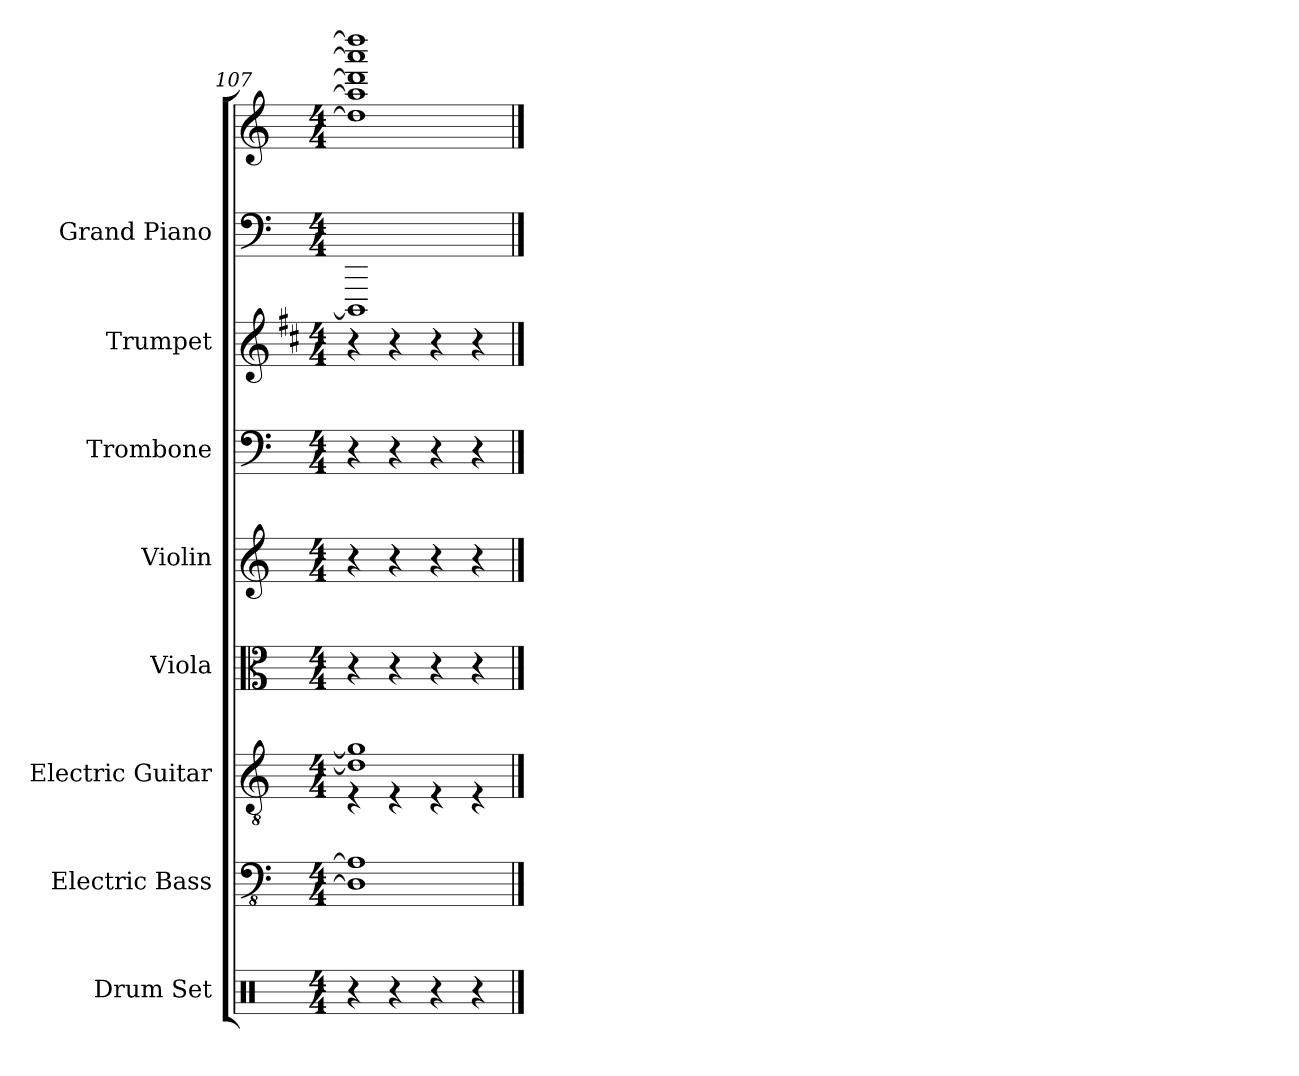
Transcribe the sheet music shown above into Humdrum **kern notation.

**kern	**kern	**kern	**kern	**kern	**kern	**kern	**kern	**kern
*part8	*part7	*part6	*part5	*part4	*part3	*part2	*part1	*part1
*staff9	*staff8	*staff7	*staff6	*staff5	*staff4	*staff3	*staff2	*staff1
*I"Drum Set	*I"Electric Bass	*I"Electric Guitar	*I"Viola	*I"Violin	*I"Trombone	*I"Trumpet	*I"Grand Piano	*
*I'Drums	*I'El. B.	*I'El. Guit.	*I'Vla.	*I'Vln.	*I'Trb.	*I'Tpt.	*I'Pno.	*
*clefX	*clefFv4	*clefGv2	*clefC3	*clefG2	*clefF4	*clefG2	*clefF4	*clefG2
*	*	*	*	*	*	*ITrd1c2	*	*
*k[]	*k[]	*k[]	*k[]	*k[]	*k[]	*k[]	*k[]	*k[]
*M4/4	*M4/4	*M4/4	*M4/4	*M4/4	*M4/4	*M4/4	*M4/4	*M4/4
=107	=107	=107	=107	=107	=107	=107	=107	=107
*	*	*^	*	*	*	*	*	*
4r	1AA] 1DD]	1g] 1d]	4r	4r	4r	4r	4r	1DDD]	1dd] 1aa] 1ddd] 1aaa] 1dddd]
4r	.	.	4r	4r	4r	4r	4r	.	.
4r	.	.	4r	4r	4r	4r	4r	.	.
4r	.	.	4r	4r	4r	4r	4r	.	.
*	*	*v	*v	*	*	*	*	*	*
==	==	==	==	==	==	==	==	==
*-	*-	*-	*-	*-	*-	*-	*-	*-
